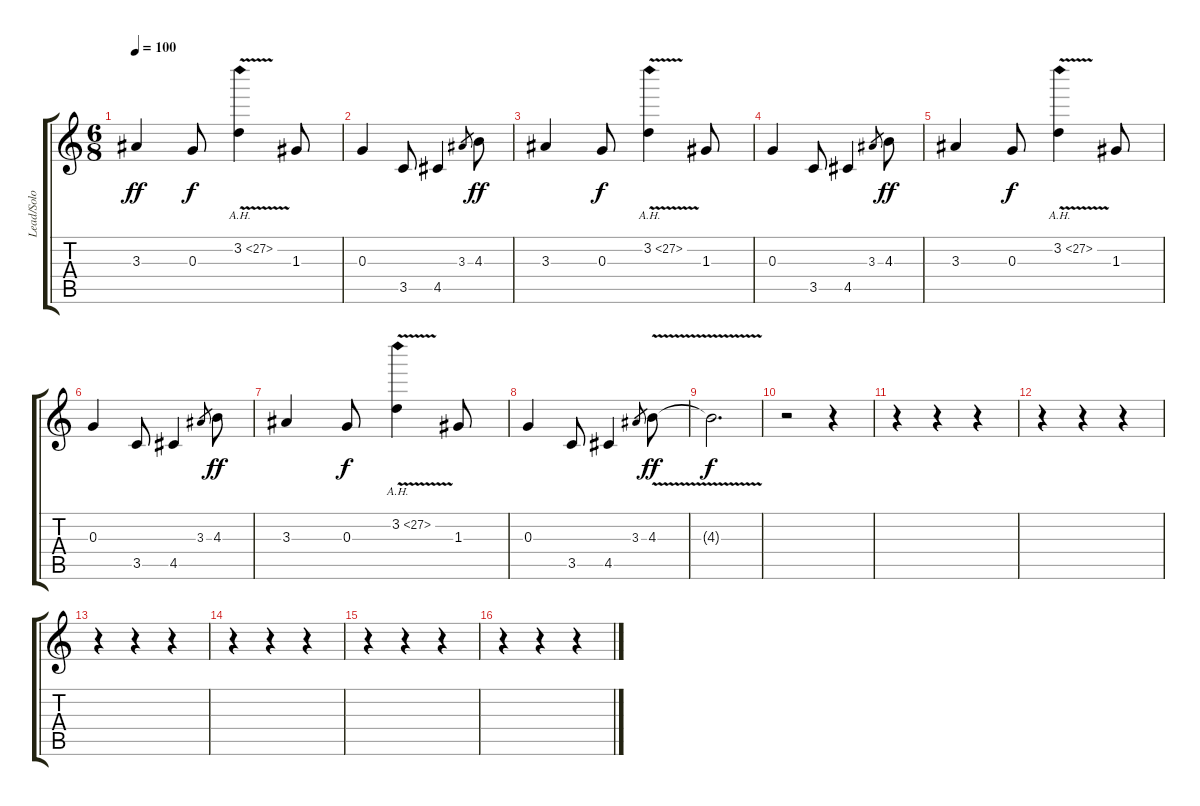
\track ("Lead/Solo" "Lead/Solo") {instrument distortionguitar}
\staff {score tabs}
\tuning (E4 B3 G3 D3 A2 E2) {hide}
\ts (6 8)
\tempo 100
\clef g2
\ks c
3.3.4{dy ff} 0.3.8{dy f} 3.2{ah 24 v}.4 1.3.8 |
0.3.4 3.5.8 4.5.4 3.3.8{gr} 4.3.8{dy ff} |
3.3.4 0.3.8{dy f} 3.2{ah 24 v}.4 1.3.8 |
0.3.4 3.5.8 4.5.4 3.3.8{gr} 4.3.8{dy ff} |
3.3.4 0.3.8{dy f} 3.2{ah 24 v}.4 1.3.8 |
0.3.4 3.5.8 4.5.4 3.3.8{gr} 4.3.8{dy ff} |
3.3.4 0.3.8{dy f} 3.2{ah 24 v}.4 1.3.8 |
0.3.4 3.5.8 4.5.4 3.3.8{gr} 4.3{v}.8{dy ff} |
4.3{t}.2{d dy f volume 0} |
r.2 r.4 |
r.4 r.4 r.4 |
r.4 r.4 r.4 |
r.4 r.4 r.4 |
r.4 r.4 r.4 |
r.4 r.4 r.4 |
r.4 r.4 r.4
